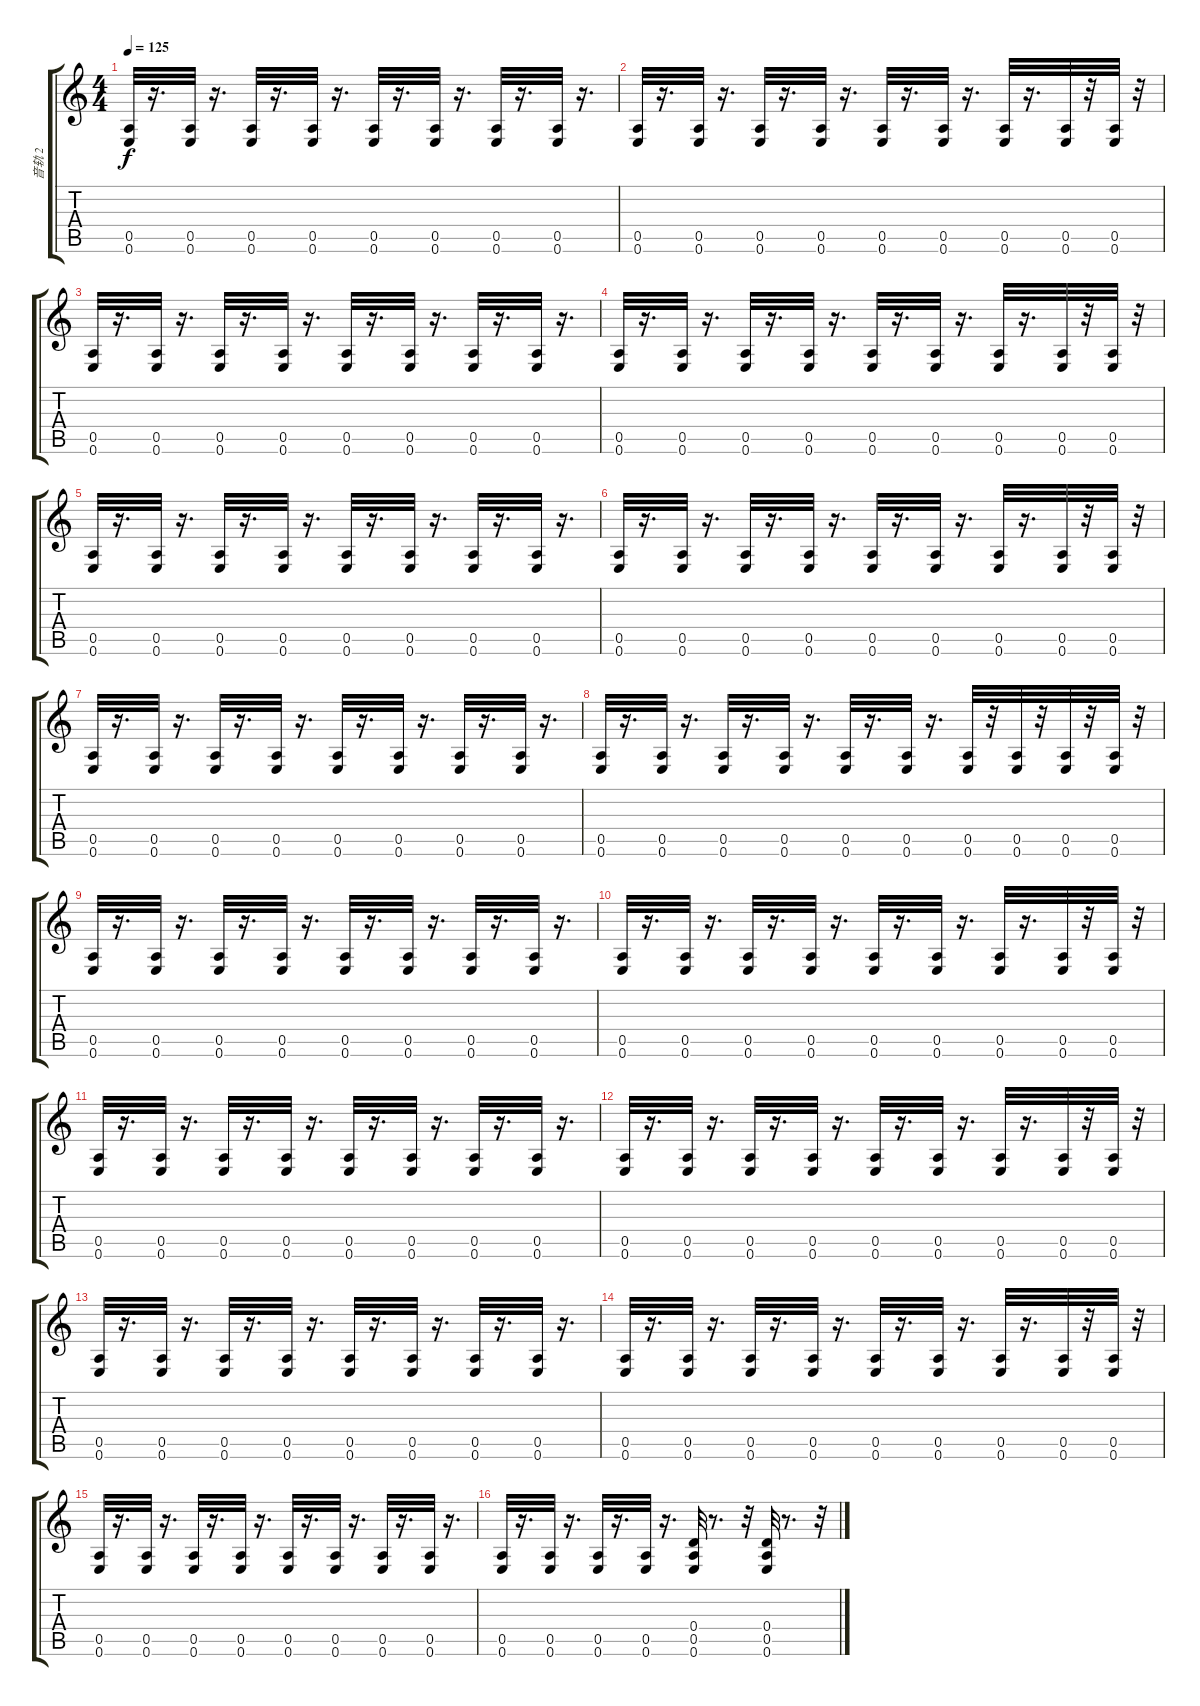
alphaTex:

\track ("音轨 2" "音轨 2") {instrument distortionguitar}
\staff {score tabs}
\tuning (E4 B3 G3 D3 A2 E2) {hide}
\ts (4 4)
\tempo 125
\clef g2
\ks c
(0.5 0.6).32{dy f instrument distortionguitar} r.16{d} (0.5 0.6).32 r.16{d} (0.5 0.6).32 r.16{d} (0.5 0.6).32 r.16{d} (0.5 0.6).32 r.16{d} (0.5 0.6).32 r.16{d} (0.5 0.6).32 r.16{d} (0.5 0.6).32 r.16{d} |
(0.5 0.6).32 r.16{d} (0.5 0.6).32 r.16{d} (0.5 0.6).32 r.16{d} (0.5 0.6).32 r.16{d} (0.5 0.6).32 r.16{d} (0.5 0.6).32 r.16{d} (0.5 0.6).32 r.16{d} (0.5 0.6).32 r.32 (0.5 0.6).32 r.32 |
(0.5 0.6).32 r.16{d} (0.5 0.6).32 r.16{d} (0.5 0.6).32 r.16{d} (0.5 0.6).32 r.16{d} (0.5 0.6).32 r.16{d} (0.5 0.6).32 r.16{d} (0.5 0.6).32 r.16{d} (0.5 0.6).32 r.16{d} |
(0.5 0.6).32 r.16{d} (0.5 0.6).32 r.16{d} (0.5 0.6).32 r.16{d} (0.5 0.6).32 r.16{d} (0.5 0.6).32 r.16{d} (0.5 0.6).32 r.16{d} (0.5 0.6).32 r.16{d} (0.5 0.6).32 r.32 (0.5 0.6).32 r.32 |
(0.5 0.6).32 r.16{d} (0.5 0.6).32 r.16{d} (0.5 0.6).32 r.16{d} (0.5 0.6).32 r.16{d} (0.5 0.6).32 r.16{d} (0.5 0.6).32 r.16{d} (0.5 0.6).32 r.16{d} (0.5 0.6).32 r.16{d} |
(0.5 0.6).32 r.16{d} (0.5 0.6).32 r.16{d} (0.5 0.6).32 r.16{d} (0.5 0.6).32 r.16{d} (0.5 0.6).32 r.16{d} (0.5 0.6).32 r.16{d} (0.5 0.6).32 r.16{d} (0.5 0.6).32 r.32 (0.5 0.6).32 r.32 |
(0.5 0.6).32 r.16{d} (0.5 0.6).32 r.16{d} (0.5 0.6).32 r.16{d} (0.5 0.6).32 r.16{d} (0.5 0.6).32 r.16{d} (0.5 0.6).32 r.16{d} (0.5 0.6).32 r.16{d} (0.5 0.6).32 r.16{d} |
(0.5 0.6).32 r.16{d} (0.5 0.6).32 r.16{d} (0.5 0.6).32 r.16{d} (0.5 0.6).32 r.16{d} (0.5 0.6).32 r.16{d} (0.5 0.6).32 r.16{d} (0.5 0.6).32 r.32 (0.5 0.6).32 r.32 (0.5 0.6).32 r.32 (0.5 0.6).32 r.32 |
(0.5 0.6).32 r.16{d} (0.5 0.6).32 r.16{d} (0.5 0.6).32 r.16{d} (0.5 0.6).32 r.16{d} (0.5 0.6).32 r.16{d} (0.5 0.6).32 r.16{d} (0.5 0.6).32 r.16{d} (0.5 0.6).32 r.16{d} |
(0.5 0.6).32 r.16{d} (0.5 0.6).32 r.16{d} (0.5 0.6).32 r.16{d} (0.5 0.6).32 r.16{d} (0.5 0.6).32 r.16{d} (0.5 0.6).32 r.16{d} (0.5 0.6).32 r.16{d} (0.5 0.6).32 r.32 (0.5 0.6).32 r.32 |
(0.5 0.6).32 r.16{d} (0.5 0.6).32 r.16{d} (0.5 0.6).32 r.16{d} (0.5 0.6).32 r.16{d} (0.5 0.6).32 r.16{d} (0.5 0.6).32 r.16{d} (0.5 0.6).32 r.16{d} (0.5 0.6).32 r.16{d} |
(0.5 0.6).32 r.16{d} (0.5 0.6).32 r.16{d} (0.5 0.6).32 r.16{d} (0.5 0.6).32 r.16{d} (0.5 0.6).32 r.16{d} (0.5 0.6).32 r.16{d} (0.5 0.6).32 r.16{d} (0.5 0.6).32 r.32 (0.5 0.6).32 r.32 |
(0.5 0.6).32 r.16{d} (0.5 0.6).32 r.16{d} (0.5 0.6).32 r.16{d} (0.5 0.6).32 r.16{d} (0.5 0.6).32 r.16{d} (0.5 0.6).32 r.16{d} (0.5 0.6).32 r.16{d} (0.5 0.6).32 r.16{d} |
(0.5 0.6).32 r.16{d} (0.5 0.6).32 r.16{d} (0.5 0.6).32 r.16{d} (0.5 0.6).32 r.16{d} (0.5 0.6).32 r.16{d} (0.5 0.6).32 r.16{d} (0.5 0.6).32 r.16{d} (0.5 0.6).32 r.32 (0.5 0.6).32 r.32 |
(0.5 0.6).32 r.16{d} (0.5 0.6).32 r.16{d} (0.5 0.6).32 r.16{d} (0.5 0.6).32 r.16{d} (0.5 0.6).32 r.16{d} (0.5 0.6).32 r.16{d} (0.5 0.6).32 r.16{d} (0.5 0.6).32 r.16{d} |
(0.5 0.6).32 r.16{d} (0.5 0.6).32 r.16{d} (0.5 0.6).32 r.16{d} (0.5 0.6).32 r.16{d} (0.4 0.5 0.6).32 r.8{d} r.32 (0.4 0.5 0.6).32 r.8{d} r.32
